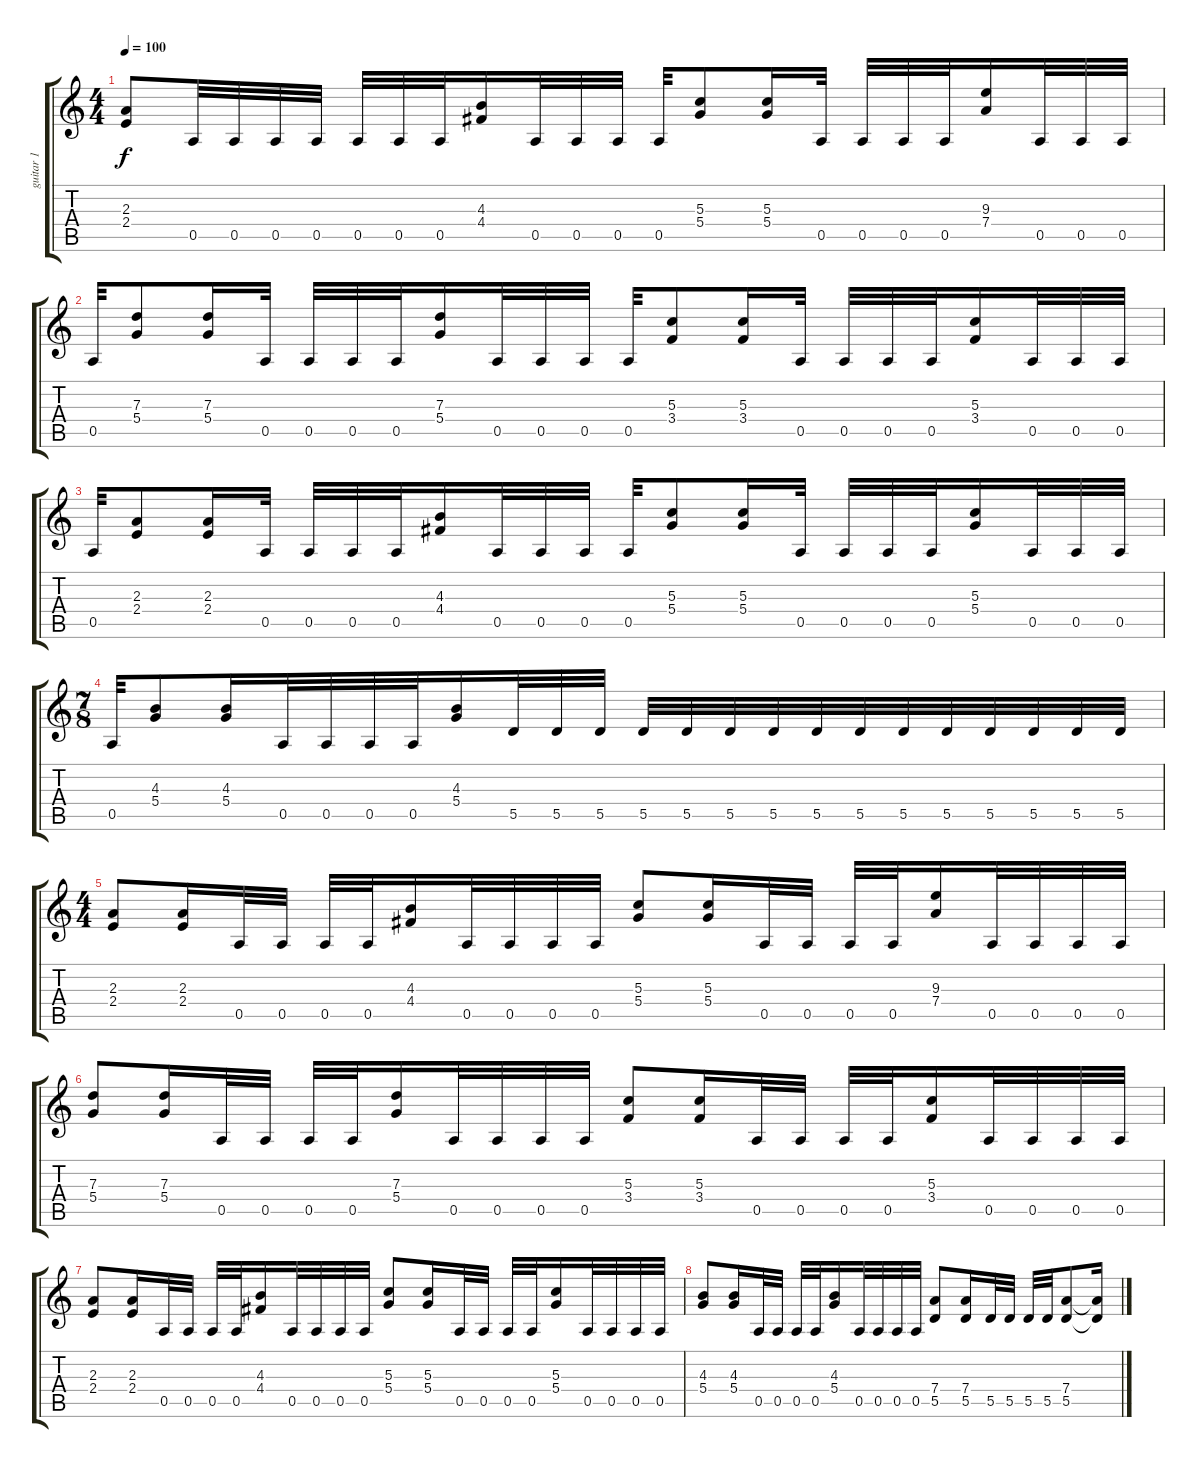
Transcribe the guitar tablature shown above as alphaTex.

\track ("guitar 1" "guitar 1") {instrument distortionguitar}
\staff {score tabs}
\tuning (E4 B3 G3 D3 A2 E2) {hide}
\ts (4 4)
\tempo 100
\clef g2
\ks c
(2.3 2.4).8{dy f instrument distortionguitar} 0.5.32 0.5.32 0.5.32 0.5.32 0.5.32 0.5.32 0.5.32 (4.3 4.4).16 0.5.32 0.5.32 0.5.32 0.5.32 (5.3 5.4).8 (5.3 5.4).16 0.5.32 0.5.32 0.5.32 0.5.32 (9.3 7.4).16 0.5.32 0.5.32 0.5.32 |
0.5.32 (7.3 5.4).8 (7.3 5.4).16 0.5.32 0.5.32 0.5.32 0.5.32 (7.3 5.4).16 0.5.32 0.5.32 0.5.32 0.5.32 (5.3 3.4).8 (5.3 3.4).16 0.5.32 0.5.32 0.5.32 0.5.32 (5.3 3.4).16 0.5.32 0.5.32 0.5.32 |
0.5.32 (2.3 2.4).8 (2.3 2.4).16 0.5.32 0.5.32 0.5.32 0.5.32 (4.3 4.4).16 0.5.32 0.5.32 0.5.32 0.5.32 (5.3 5.4).8 (5.3 5.4).16 0.5.32 0.5.32 0.5.32 0.5.32 (5.3 5.4).16 0.5.32 0.5.32 0.5.32 |
\ts (7 8)
0.5.32 (4.3 5.4).8 (4.3 5.4).16 0.5.32 0.5.32 0.5.32 0.5.32 (4.3 5.4).16 5.5.32 5.5.32 5.5.32 5.5.32 5.5.32 5.5.32 5.5.32 5.5.32 5.5.32 5.5.32 5.5.32 5.5.32 5.5.32 5.5.32 5.5.32 |
\ts (4 4)
(2.3 2.4).8 (2.3 2.4).16 0.5.32 0.5.32 0.5.32 0.5.32 (4.3 4.4).16 0.5.32 0.5.32 0.5.32 0.5.32 (5.3 5.4).8 (5.3 5.4).16 0.5.32 0.5.32 0.5.32 0.5.32 (9.3 7.4).16 0.5.32 0.5.32 0.5.32 0.5.32 |
(7.3 5.4).8 (7.3 5.4).16 0.5.32 0.5.32 0.5.32 0.5.32 (7.3 5.4).16 0.5.32 0.5.32 0.5.32 0.5.32 (5.3 3.4).8 (5.3 3.4).16 0.5.32 0.5.32 0.5.32 0.5.32 (5.3 3.4).16 0.5.32 0.5.32 0.5.32 0.5.32 |
(2.3 2.4).8 (2.3 2.4).16 0.5.32 0.5.32 0.5.32 0.5.32 (4.3 4.4).16 0.5.32 0.5.32 0.5.32 0.5.32 (5.3 5.4).8 (5.3 5.4).16 0.5.32 0.5.32 0.5.32 0.5.32 (5.3 5.4).16 0.5.32 0.5.32 0.5.32 0.5.32 |
(4.3 5.4).8 (4.3 5.4).16 0.5.32 0.5.32 0.5.32 0.5.32 (4.3 5.4).16 0.5.32 0.5.32 0.5.32 0.5.32 (7.4 5.5).8 (7.4 5.5).16 5.5.32 5.5.32 5.5.32 5.5.32 (7.4 5.5).8 (7.4{t} 5.5{t}).16
